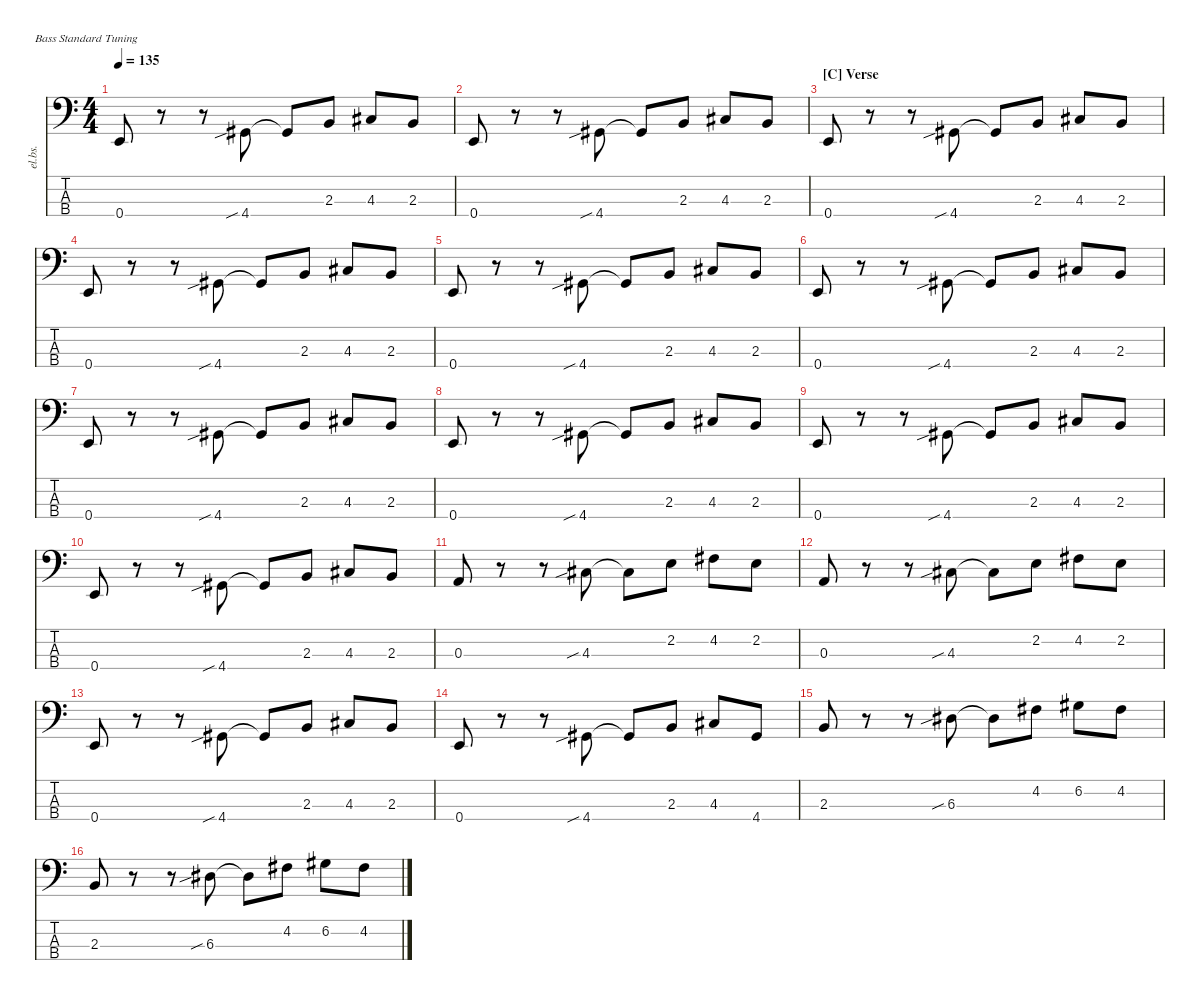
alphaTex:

\defaultSystemsLayout 4
\hideDynamics
\bracketExtendMode nobrackets
\track ("Electric Bass" "el.bs.") {instrument electricbassfinger}
\staff {score tabs}
\tuning (G2 D2 A1 E1)
\ts (4 4)
\tempo 135
\clef f4
\ks c
0.4.8{dy mf beam Up} r.8{beam Down} r.8{beam Down} 4.4{sib acc #}.8{beam Up} 4.4{t acc #}.8{beam Up} 2.3.8{beam Up} 4.3{acc #}.8{beam Up} 2.3.8{beam Up} |
0.4.8{beam Up} r.8{beam Down} r.8{beam Down} 4.4{sib acc #}.8{beam Up} 4.4{t acc #}.8{beam Up} 2.3.8{beam Up} 4.3{acc #}.8{beam Up} 2.3.8{beam Up} |
\section ("C" "Verse")
0.4.8{beam Up} r.8{beam Down} r.8{beam Down} 4.4{sib acc #}.8{beam Up} 4.4{t acc #}.8{beam Up} 2.3.8{beam Up} 4.3{acc #}.8{beam Up} 2.3.8{beam Up} |
0.4.8{beam Up} r.8{beam Down} r.8{beam Down} 4.4{sib acc #}.8{beam Up} 4.4{t acc #}.8{beam Up} 2.3.8{beam Up} 4.3{acc #}.8{beam Up} 2.3.8{beam Up} |
0.4.8{beam Up} r.8{beam Down} r.8{beam Down} 4.4{sib acc #}.8{beam Up} 4.4{t acc #}.8{beam Up} 2.3.8{beam Up} 4.3{acc #}.8{beam Up} 2.3.8{beam Up} |
0.4.8{beam Up} r.8{beam Down} r.8{beam Down} 4.4{sib acc #}.8{beam Up} 4.4{t acc #}.8{beam Up} 2.3.8{beam Up} 4.3{acc #}.8{beam Up} 2.3.8{beam Up} |
0.4.8{beam Up} r.8{beam Down} r.8{beam Down} 4.4{sib acc #}.8{beam Up} 4.4{t acc #}.8{beam Up} 2.3.8{beam Up} 4.3{acc #}.8{beam Up} 2.3.8{beam Up} |
0.4.8{beam Up} r.8{beam Down} r.8{beam Down} 4.4{sib acc #}.8{beam Up} 4.4{t acc #}.8{beam Up} 2.3.8{beam Up} 4.3{acc #}.8{beam Up} 2.3.8{beam Up} |
0.4.8{beam Up} r.8{beam Down} r.8{beam Down} 4.4{sib acc #}.8{beam Up} 4.4{t acc #}.8{beam Up} 2.3.8{beam Up} 4.3{acc #}.8{beam Up} 2.3.8{beam Up} |
0.4.8{beam Up} r.8{beam Down} r.8{beam Down} 4.4{sib acc #}.8{beam Up} 4.4{t acc #}.8{beam Up} 2.3.8{beam Up} 4.3{acc #}.8{beam Up} 2.3.8{beam Up} |
0.3.8{beam Up} r.8{beam Down} r.8{beam Down} 4.3{sib acc #}.8{beam Up} 4.3{t acc #}.8{beam Down} 2.2.8{beam Down} 4.2{acc #}.8{beam Down} 2.2.8{beam Down} |
0.3.8{beam Up} r.8{beam Down} r.8{beam Down} 4.3{sib acc #}.8{beam Up} 4.3{t acc #}.8{beam Down} 2.2.8{beam Down} 4.2{acc #}.8{beam Down} 2.2.8{beam Down} |
0.4.8{beam Up} r.8{beam Down} r.8{beam Down} 4.4{sib acc #}.8{beam Up} 4.4{t acc #}.8{beam Up} 2.3.8{beam Up} 4.3{acc #}.8{beam Up} 2.3.8{beam Up} |
0.4.8{beam Up} r.8{beam Down} r.8{beam Down} 4.4{sib acc #}.8{beam Up} 4.4{t acc #}.8{beam Up} 2.3.8{beam Up} 4.3{acc #}.8{beam Up} 4.4{acc #}.8{beam Up} |
2.3.8{beam Up} r.8{beam Down} r.8{beam Down} 6.3{sib acc #}.8{beam Down} 6.3{t acc #}.8{beam Down} 4.2{acc #}.8{beam Down} 6.2{acc #}.8{beam Down} 4.2{acc #}.8{beam Down} |
2.3.8{beam Up} r.8{beam Down} r.8{beam Down} 6.3{sib acc #}.8{beam Down} 6.3{t acc #}.8{beam Down} 4.2{acc #}.8{beam Down} 6.2{acc #}.8{beam Down} 4.2{acc #}.8{beam Down}
